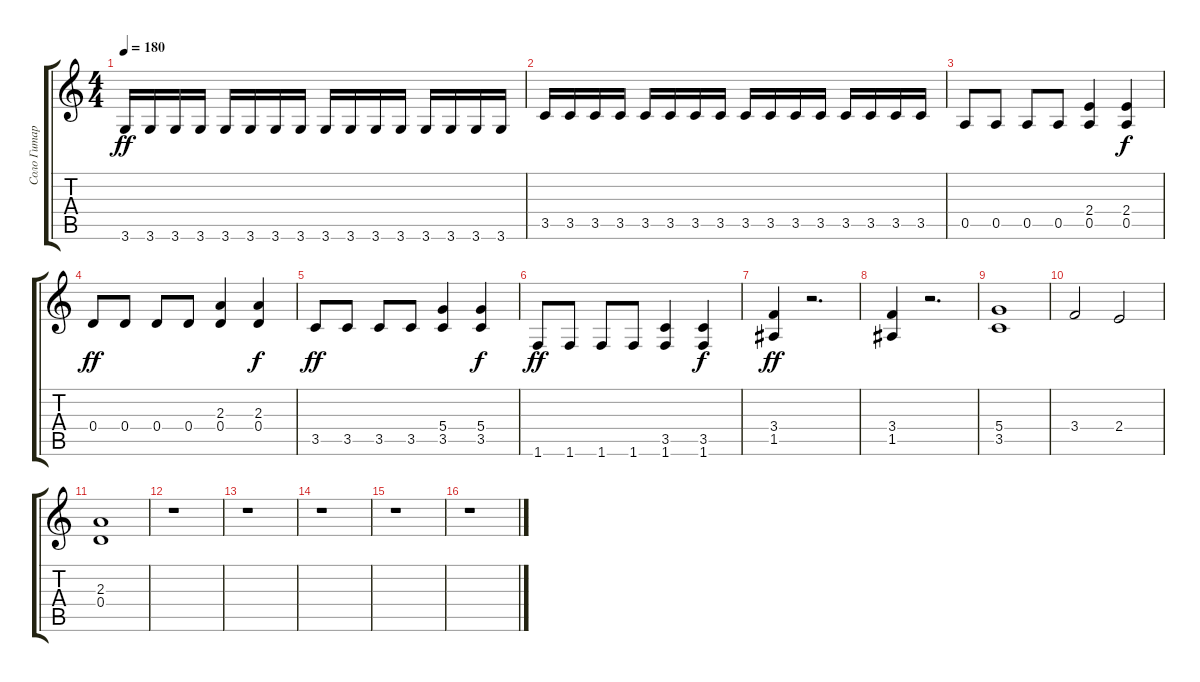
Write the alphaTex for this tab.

\track ("Соло Гитара" "Соло Гитар") {instrument overdrivenguitar}
\staff {score tabs}
\tuning (E4 B3 G3 D3 A2 E2) {hide}
\ts (4 4)
\tempo 180
\clef g2
\ks c
3.6.16{dy ff} 3.6.16 3.6.16 3.6.16 3.6.16 3.6.16 3.6.16 3.6.16 3.6.16 3.6.16 3.6.16 3.6.16 3.6.16 3.6.16 3.6.16 3.6.16 |
3.5.16 3.5.16 3.5.16 3.5.16 3.5.16 3.5.16 3.5.16 3.5.16 3.5.16 3.5.16 3.5.16 3.5.16 3.5.16 3.5.16 3.5.16 3.5.16 |
0.5.8 0.5.8 0.5.8 0.5.8 (2.4 0.5).4 (2.4 0.5).4{dy f} |
0.4.8{dy ff} 0.4.8 0.4.8 0.4.8 (2.3 0.4).4 (2.3 0.4).4{dy f} |
3.5.8{dy ff} 3.5.8 3.5.8 3.5.8 (5.4 3.5).4 (5.4 3.5).4{dy f} |
1.6.8{dy ff} 1.6.8 1.6.8 1.6.8 (3.5 1.6).4 (3.5 1.6).4{dy f} |
(3.4 1.5).4{dy ff} r.2{d} |
(3.4 1.5).4 r.2{d} |
(5.4 3.5).1 |
3.4.2 2.4.2 |
(2.3 0.4).1 |
r.1 |
r.1 |
r.1 |
r.1 |
r.1
